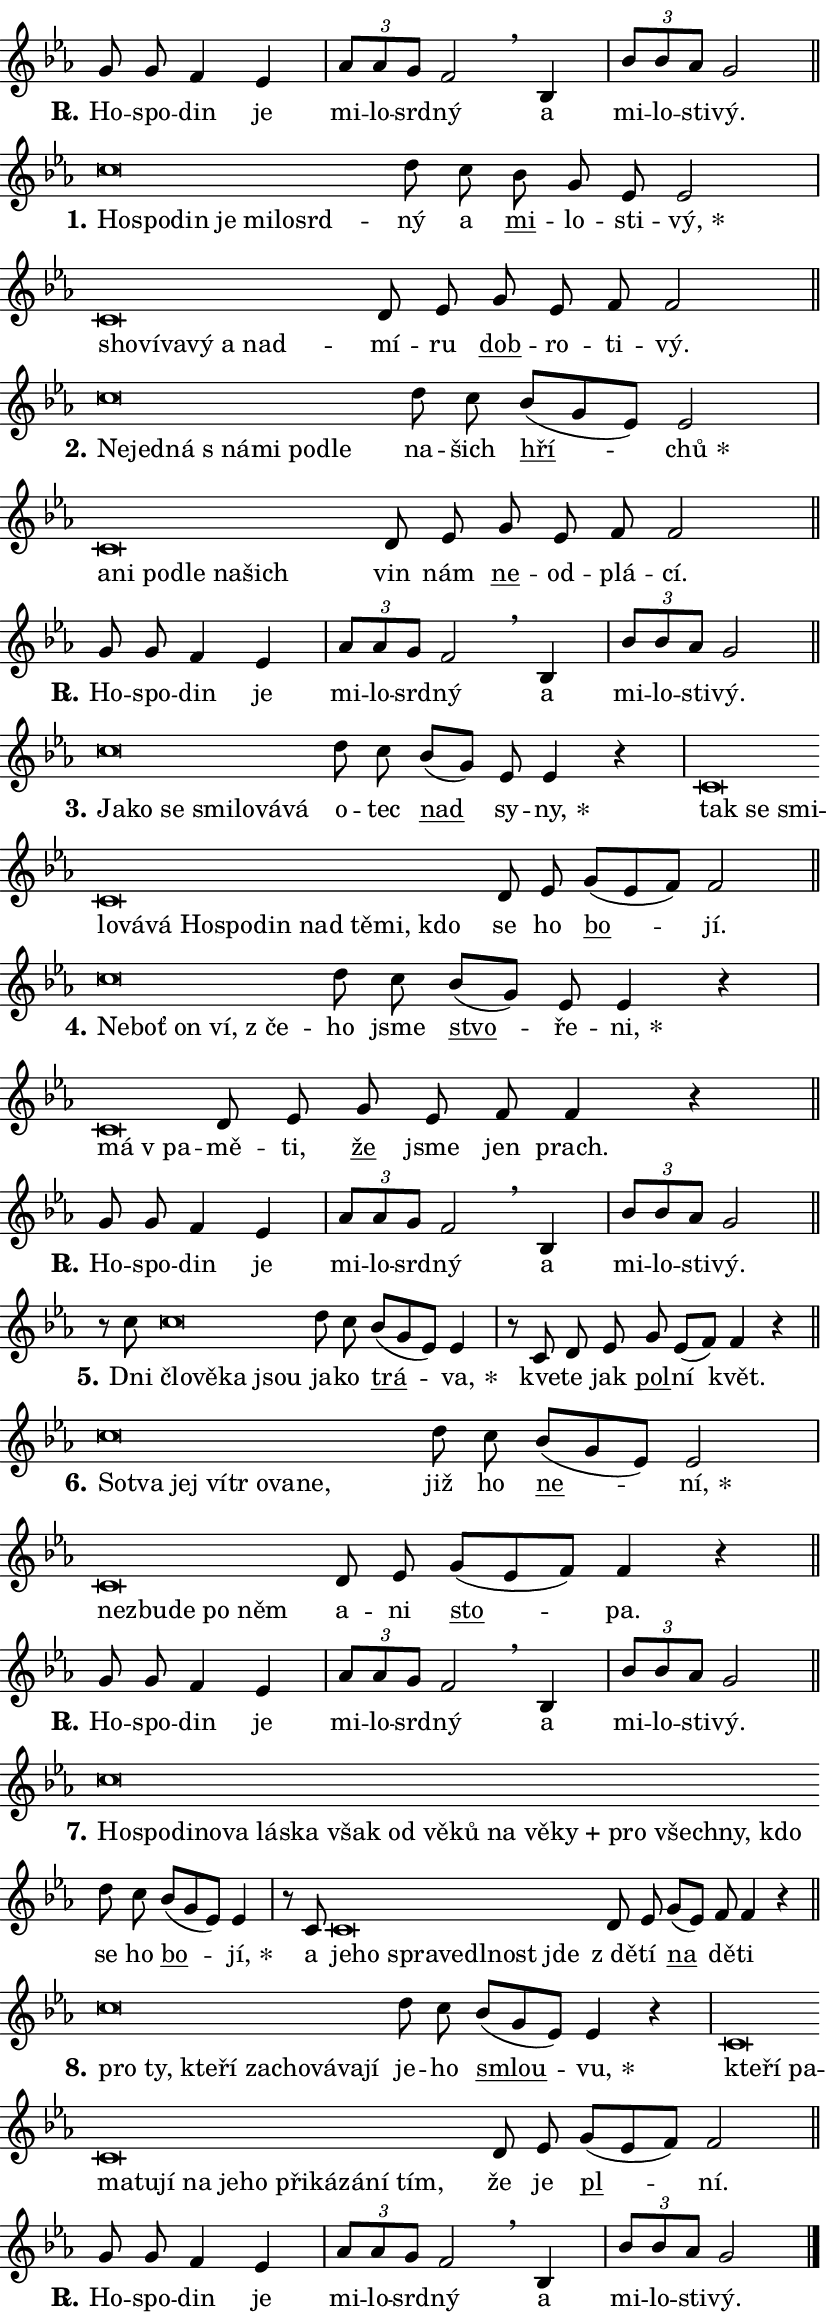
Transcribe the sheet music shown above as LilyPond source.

\version "2.24.0"
\header { tagline = "" }
\paper {
  indent = 0\cm
  top-margin = 0\cm
  right-margin = 0.13\cm % to fit lyric hyphens
  bottom-margin = 0\cm
  left-margin = 0\cm
  paper-width = 14\cm
  page-breaking = #ly:one-page-breaking
  system-system-spacing.basic-distance = #11
  score-system-spacing.basic-distance = #11
  ragged-last = ##f
}


%% Author: Thomas Morley
%% https://lists.gnu.org/archive/html/lilypond-user/2020-05/msg00002.html
#(define (line-position grob)
"Returns position of @var[grob} in current system:
   @code{'start}, if at first time-step
   @code{'end}, if at last time-step
   @code{'middle} otherwise
"
  (let* ((col (ly:item-get-column grob))
         (ln (ly:grob-object col 'left-neighbor))
         (rn (ly:grob-object col 'right-neighbor))
         (col-to-check-left (if (ly:grob? ln) ln col))
         (col-to-check-right (if (ly:grob? rn) rn col))
         (break-dir-left
           (and
             (ly:grob-property col-to-check-left 'non-musical #f)
             (ly:item-break-dir col-to-check-left)))
         (break-dir-right
           (and
             (ly:grob-property col-to-check-right 'non-musical #f)
             (ly:item-break-dir col-to-check-right))))
        (cond ((eqv? 1 break-dir-left) 'start)
              ((eqv? -1 break-dir-right) 'end)
              (else 'middle))))

#(define (tranparent-at-line-position vctor)
  (lambda (grob)
  "Relying on @code{line-position} select the relevant enry from @var{vctor}.
Used to determine transparency,"
    (case (line-position grob)
      ((end) (not (vector-ref vctor 0)))
      ((middle) (not (vector-ref vctor 1)))
      ((start) (not (vector-ref vctor 2))))))

noteHeadBreakVisibility =
#(define-music-function (break-visibility)(vector?)
"Makes @code{NoteHead}s transparent relying on @var{break-visibility}"
#{
  \override NoteHead.transparent =
    #(tranparent-at-line-position break-visibility)
#})

#(define delete-ledgers-for-transparent-note-heads
  (lambda (grob)
    "Reads whether a @code{NoteHead} is transparent.
If so this @code{NoteHead} is removed from @code{'note-heads} from
@var{grob}, which is supposed to be @code{LedgerLineSpanner}.
As a result ledgers are not printed for this @code{NoteHead}"
    (let* ((nhds-array (ly:grob-object grob 'note-heads))
           (nhds-list
             (if (ly:grob-array? nhds-array)
                 (ly:grob-array->list nhds-array)
                 '()))
           ;; Relies on the transparent-property being done before
           ;; Staff.LedgerLineSpanner.after-line-breaking is executed.
           ;; This is fragile ...
           (to-keep
             (remove
               (lambda (nhd)
                 (ly:grob-property nhd 'transparent #f))
               nhds-list)))
      ;; TODO find a better method to iterate over grob-arrays, similiar
      ;; to filter/remove etc for lists
      ;; For now rebuilt from scratch
      (set! (ly:grob-object grob 'note-heads)  '())
      (for-each
        (lambda (nhd)
          (ly:pointer-group-interface::add-grob grob 'note-heads nhd))
        to-keep))))

squashNotes = {
  \override NoteHead.X-extent = #'(-0.2 . 0.2)
  \override NoteHead.Y-extent = #'(-0.75 . 0)
  \override NoteHead.stencil =
    #(lambda (grob)
       (let ((pos (ly:grob-property grob 'staff-position)))
         (begin
           (if (< pos -7) (display "ERROR: Lower brevis then expected\n") (display ""))
           (if (<= pos -6) ly:text-interface::print ly:note-head::print))))
}
unSquashNotes = {
  \revert NoteHead.X-extent
  \revert NoteHead.Y-extent
  \revert NoteHead.stencil
}

hideNotes = \noteHeadBreakVisibility #begin-of-line-visible
unHideNotes = \noteHeadBreakVisibility #all-visible

% work-around for resetting accidentals
% https://lilypond.org/doc/v2.23/Documentation/notation/displaying-rhythms#unmetered-music
cadenzaMeasure = {
  \cadenzaOff
  \partial 1024 s1024
  \cadenzaOn
}

#(define-markup-command (accent layout props text) (markup?)
  "Underline accented syllable"
  (interpret-markup layout props
    #{\markup \override #'(offset . 4.3) \underline { #text }#}))

responsum = \markup \concat {
  "R" \hspace #-1.05 \path #0.1 #'((moveto 0 0.07) (lineto 0.9 0.8)) \hspace #0.05 "."
}

spaceSize = #0.6828661417322834 % exact space size for TeX Gyre Schola

\layout {
  \context {
    \Staff
    \remove "Time_signature_engraver"
    \override LedgerLineSpanner.after-line-breaking = #delete-ledgers-for-transparent-note-heads
  }
  \context {
    \Lyrics {
      \override LyricSpace.minimum-distance = \spaceSize
      \override LyricText.font-name = #"TeX Gyre Schola"
      \override LyricText.font-size = 1
      \override StanzaNumber.font-name = #"TeX Gyre Schola Bold"
      \override StanzaNumber.font-size = 1
    }
  }
  \context {
    \Score 
    \override NoteHead.text =
      #(lambda (grob) 
        (let ((pos (ly:grob-property grob 'staff-position)))
          #{\markup {
            \combine
              \halign #-0.55 \raise #(if (= pos -6) 0 0.5) \override #'(thickness . 2) \draw-line #'(3.2 . 0)
              \musicglyph "noteheads.sM1"
          }#}))
  }
}

% magnetic-lyrics.ily
%
%   written by
%     Jean Abou Samra <jean@abou-samra.fr>
%     Werner Lemberg <wl@gnu.org>
%
%   adapted by
%     Jiri Hon <jiri.hon@gmail.com>
%
% Version 2022-Apr-15

% https://www.mail-archive.com/lilypond-user@gnu.org/msg149350.html

#(define (Left_hyphen_pointer_engraver context)
   "Collect syllable-hyphen-syllable occurrences in lyrics and store
them in properties.  This engraver only looks to the left.  For
example, if the lyrics input is @code{foo -- bar}, it does the
following.

@itemize @bullet
@item
Set the @code{text} property of the @code{LyricHyphen} grob between
@q{foo} and @q{bar} to @code{foo}.

@item
Set the @code{left-hyphen} property of the @code{LyricText} grob with
text @q{foo} to the @code{LyricHyphen} grob between @q{foo} and
@q{bar}.
@end itemize

Use this auxiliary engraver in combination with the
@code{lyric-@/text::@/apply-@/magnetic-@/offset!} hook."
   (let ((hyphen #f)
         (text #f))
     (make-engraver
      (acknowledgers
       ((lyric-syllable-interface engraver grob source-engraver)
        (set! text grob)))
      (end-acknowledgers
       ((lyric-hyphen-interface engraver grob source-engraver)
        ;(when (not (grob::has-interface grob 'lyric-space-interface))
          (set! hyphen grob)));)
      ((stop-translation-timestep engraver)
       (when (and text hyphen)
         (ly:grob-set-object! text 'left-hyphen hyphen))
       (set! text #f)
       (set! hyphen #f)))))

#(define (lyric-text::apply-magnetic-offset! grob)
   "If the space between two syllables is less than the value in
property @code{LyricText@/.details@/.squash-threshold}, move the right
syllable to the left so that it gets concatenated with the left
syllable.

Use this function as a hook for
@code{LyricText@/.after-@/line-@/breaking} if the
@code{Left_@/hyphen_@/pointer_@/engraver} is active."
   (let ((hyphen (ly:grob-object grob 'left-hyphen #f)))
     (when hyphen
       (let ((left-text (ly:spanner-bound hyphen LEFT)))
         (when (grob::has-interface left-text 'lyric-syllable-interface)
           (let* ((common (ly:grob-common-refpoint grob left-text X))
                  (this-x-ext (ly:grob-extent grob common X))
                  (left-x-ext
                   (begin
                     ;; Trigger magnetism for left-text.
                     (ly:grob-property left-text 'after-line-breaking)
                     (ly:grob-extent left-text common X)))
                  ;; `delta` is the gap width between two syllables.
                  (delta (- (interval-start this-x-ext)
                            (interval-end left-x-ext)))
                  (details (ly:grob-property grob 'details))
                  (threshold (assoc-get 'squash-threshold details 0.2)))
             (when (< delta threshold)
               (let* (;; We have to manipulate the input text so that
                      ;; ligatures crossing syllable boundaries are not
                      ;; disabled.  For languages based on the Latin
                      ;; script this is essentially a beautification.
                      ;; However, for non-Western scripts it can be a
                      ;; necessity.
                      (lt (ly:grob-property left-text 'text))
                      (rt (ly:grob-property grob 'text))
                      (is-space (grob::has-interface hyphen 'lyric-space-interface))
                      (space (if is-space " " ""))
                      (extra-delta (if is-space spaceSize 0))
                      ;; Append new syllable.
                      (ltrt-space (if (and (string? lt) (string? rt))
                                (string-append lt space rt)
                                (make-concat-markup (list lt space rt))))
                      ;; Right-align `ltrt` to the right side.
                      (ltrt-space-markup (grob-interpret-markup
                               grob
                               (make-translate-markup
                                (cons (interval-length this-x-ext) 0)
                                (make-right-align-markup ltrt-space)))))
                 (begin
                   ;; Don't print `left-text`.
                   (ly:grob-set-property! left-text 'stencil #f)
                   ;; Set text and stencil (which holds all collected
                   ;; syllables so far) and shift it to the left.
                   (ly:grob-set-property! grob 'text ltrt-space)
                   (ly:grob-set-property! grob 'stencil ltrt-space-markup)
                   (ly:grob-translate-axis! grob (- (- delta extra-delta)) X))))))))))


#(define (lyric-hyphen::displace-bounds-first grob)
   ;; Make very sure this callback isn't triggered too early.
   (let ((left (ly:spanner-bound grob LEFT))
         (right (ly:spanner-bound grob RIGHT)))
     (ly:grob-property left 'after-line-breaking)
     (ly:grob-property right 'after-line-breaking)
     (ly:lyric-hyphen::print grob)))

squashThreshold = #0.4

\layout {
  \context {
    \Lyrics
    \consists #Left_hyphen_pointer_engraver
    \override LyricText.after-line-breaking =
      #lyric-text::apply-magnetic-offset!
    \override LyricHyphen.stencil = #lyric-hyphen::displace-bounds-first
    \override LyricText.details.squash-threshold = \squashThreshold
    \override LyricHyphen.minimum-distance = 0
    \override LyricHyphen.minimum-length = \squashThreshold
  }
}

squashText = \override LyricText.details.squash-threshold = 9999
unSquashText = \override LyricText.details.squash-threshold = \squashThreshold

leftText = \override LyricText.self-alignment-X = #LEFT
unLeftText = \revert LyricText.self-alignment-X

starOffset = #(lambda (grob) 
                (let ((x_offset (ly:self-alignment-interface::aligned-on-x-parent grob)))
                  (if (= x_offset 0) 0 (+ x_offset 1.2))))

star = #(define-music-function (syllable)(string?)
"Append star separator at the end of a syllable"
#{
  \once \override LyricText.X-offset = #starOffset
  \lyricmode { \markup {
    #syllable
    \override #'((font-name . "TeX Gyre Schola Bold")) \hspace #0.2 \lower #0.65 \larger "*"
  } }
#})

starAccent = #(define-music-function (syllable)(string?)
"Append star separator at the end of a syllable and make accent"
#{
  \once \override LyricText.X-offset = #starOffset
  \lyricmode { \markup {
    \accent #syllable
    \override #'((font-name . "TeX Gyre Schola Bold")) \hspace #0.2 \lower #0.65 \larger "*"
  } }
#})

breath = #(define-music-function (syllable)(string?)
"Append breathing indicator at the end of a syllable"
#{
  \lyricmode { \markup { #syllable "+" } }
#})

optionalBreath = #(define-music-function (syllable)(string?)
"Append optional breathing indicator at the end of a syllable"
#{
  \lyricmode { \markup { #syllable "(+)" } }
#})


\score {
    <<
        \new Voice = "melody" { \cadenzaOn \key es \major \relative { g'8 g f4 es \cadenzaMeasure \bar "|" \tuplet 3/2 { as8[ as g] } f2 \breathe \bar "" bes,4 \cadenzaMeasure \bar "|" \tuplet 3/2 {bes'8[ bes as] } g2 \cadenzaMeasure \bar "||" \break } }
        \new Lyrics \lyricsto "melody" { \lyricmode { \set stanza = \responsum
Ho -- spo -- din je mi -- lo -- srd -- ný a mi -- lo -- sti -- vý. } }
    >>
    \layout {}
}

\score {
    <<
        \new Voice = "melody" { \cadenzaOn \key es \major \relative { \squashNotes c''\breve*1/16 \hideNotes \breve*1/16 \bar "" \breve*1/16 \bar "" \breve*1/16 \bar "" \breve*1/16 \bar "" \breve*1/16 \breve*1/16 \bar "" \unHideNotes \unSquashNotes d8 c \bar "" bes g es es2 \cadenzaMeasure \bar "|" \squashNotes c\breve*1/16 \hideNotes \breve*1/16 \bar "" \breve*1/16 \bar "" \breve*1/16 \bar "" \breve*1/16 \breve*1/16 \bar "" \unHideNotes \unSquashNotes d8 es \bar "" g es f f2 \cadenzaMeasure \bar "||" \break } }
        \new Lyrics \lyricsto "melody" { \lyricmode { \set stanza = "1."
\leftText Ho -- \squashText spo -- din je mi -- lo -- srd -- \unLeftText \unSquashText ný a \markup \accent mi -- lo -- sti -- \star vý, \leftText sho -- \squashText ví -- va -- vý a nad -- \unLeftText \unSquashText mí -- ru \markup \accent dob -- ro -- ti -- vý. } }
    >>
    \layout {}
}

\score {
    <<
        \new Voice = "melody" { \cadenzaOn \key es \major \relative { \squashNotes c''\breve*1/16 \hideNotes \breve*1/16 \bar "" \breve*1/16 \bar "" \breve*1/16 \bar "" \breve*1/16 \bar "" \breve*1/16 \breve*1/16 \bar "" \unHideNotes \unSquashNotes d8 c \bar "" bes[( g es)] es2 \cadenzaMeasure \bar "|" \squashNotes c\breve*1/16 \hideNotes \breve*1/16 \bar "" \breve*1/16 \bar "" \breve*1/16 \bar "" \breve*1/16 \breve*1/16 \bar "" \unHideNotes \unSquashNotes d8 es \bar "" g es f f2 \cadenzaMeasure \bar "||" \break } }
        \new Lyrics \lyricsto "melody" { \lyricmode { \set stanza = "2."
\leftText Ne -- \squashText jed -- ná "s ná" -- mi po -- dle \unLeftText \unSquashText na -- šich \markup \accent hří -- \star chů \leftText a -- \squashText ni po -- dle na -- šich \unLeftText \unSquashText vin nám \markup \accent ne -- od -- plá -- cí. } }
    >>
    \layout {}
}

\score {
    <<
        \new Voice = "melody" { \cadenzaOn \key es \major \relative { g'8 g f4 es \cadenzaMeasure \bar "|" \tuplet 3/2 { as8[ as g] } f2 \breathe \bar "" bes,4 \cadenzaMeasure \bar "|" \tuplet 3/2 {bes'8[ bes as] } g2 \cadenzaMeasure \bar "||" \break } }
        \new Lyrics \lyricsto "melody" { \lyricmode { \set stanza = \responsum
Ho -- spo -- din je mi -- lo -- srd -- ný a mi -- lo -- sti -- vý. } }
    >>
    \layout {}
}

\score {
    <<
        \new Voice = "melody" { \cadenzaOn \key es \major \relative { \squashNotes c''\breve*1/16 \hideNotes \breve*1/16 \bar "" \breve*1/16 \bar "" \breve*1/16 \bar "" \breve*1/16 \bar "" \breve*1/16 \breve*1/16 \bar "" \unHideNotes \unSquashNotes d8 c \bar "" bes[( g)] es es4 r \cadenzaMeasure \bar "|" \squashNotes c\breve*1/16 \hideNotes \breve*1/16 \bar "" \breve*1/16 \bar "" \breve*1/16 \bar "" \breve*1/16 \bar "" \breve*1/16 \bar "" \breve*1/16 \bar "" \breve*1/16 \bar "" \breve*1/16 \bar "" \breve*1/16 \bar "" \breve*1/16 \bar "" \breve*1/16 \breve*1/16 \bar "" \unHideNotes \unSquashNotes d8 es \bar "" g[( es f)] f2 \cadenzaMeasure \bar "||" \break } }
        \new Lyrics \lyricsto "melody" { \lyricmode { \set stanza = "3."
\leftText Ja -- \squashText ko se smi -- lo -- vá -- vá \unLeftText \unSquashText o -- tec \markup \accent nad sy -- \star ny, \leftText tak \squashText se smi -- lo -- vá -- vá Ho -- spo -- din nad tě -- mi, kdo \unLeftText \unSquashText se ho \markup \accent bo -- jí. } }
    >>
    \layout {}
}

\score {
    <<
        \new Voice = "melody" { \cadenzaOn \key es \major \relative { \squashNotes c''\breve*1/16 \hideNotes \breve*1/16 \bar "" \breve*1/16 \bar "" \breve*1/16 \breve*1/16 \bar "" \unHideNotes \unSquashNotes d8 c \bar "" bes[( g)] es es4 r \cadenzaMeasure \bar "|" \squashNotes c\breve*1/16 \hideNotes \breve*1/16 \bar "" \unHideNotes \unSquashNotes d8 es \bar "" g es f f4 r \cadenzaMeasure \bar "||" \break } }
        \new Lyrics \lyricsto "melody" { \lyricmode { \set stanza = "4."
\leftText Ne -- \squashText boť on ví, "z če" -- \unLeftText \unSquashText ho jsme \markup \accent stvo -- ře -- \star ni, \leftText má \squashText "v pa" -- \unLeftText \unSquashText mě -- ti, \markup \accent že jsme jen prach. } }
    >>
    \layout {}
}

\score {
    <<
        \new Voice = "melody" { \cadenzaOn \key es \major \relative { g'8 g f4 es \cadenzaMeasure \bar "|" \tuplet 3/2 { as8[ as g] } f2 \breathe \bar "" bes,4 \cadenzaMeasure \bar "|" \tuplet 3/2 {bes'8[ bes as] } g2 \cadenzaMeasure \bar "||" \break } }
        \new Lyrics \lyricsto "melody" { \lyricmode { \set stanza = \responsum
Ho -- spo -- din je mi -- lo -- srd -- ný a mi -- lo -- sti -- vý. } }
    >>
    \layout {}
}

\score {
    <<
        \new Voice = "melody" { \cadenzaOn \key es \major \relative { r8 c''8 \squashNotes c\breve*1/16 \hideNotes \breve*1/16 \bar "" \breve*1/16 \breve*1/16 \bar "" \unHideNotes \unSquashNotes d8 c \bar "" bes[( g es)] es4 \cadenzaMeasure \bar "|" r8 c d8 es \bar "" g es[( f)] f4 r \cadenzaMeasure \bar "||" \break } }
        \new Lyrics \lyricsto "melody" { \lyricmode { \set stanza = "5."
Dni \leftText člo -- \squashText vě -- ka jsou \unLeftText \unSquashText ja -- ko \markup \accent trá -- \star va, kve -- te jak \markup \accent pol -- ní květ. } }
    >>
    \layout {}
}

\score {
    <<
        \new Voice = "melody" { \cadenzaOn \key es \major \relative { \squashNotes c''\breve*1/16 \hideNotes \breve*1/16 \bar "" \breve*1/16 \bar "" \breve*1/16 \bar "" \breve*1/16 \bar "" \breve*1/16 \bar "" \breve*1/16 \breve*1/16 \bar "" \unHideNotes \unSquashNotes d8 c \bar "" bes[( g es)] es2 \cadenzaMeasure \bar "|" \squashNotes c\breve*1/16 \hideNotes \breve*1/16 \bar "" \breve*1/16 \bar "" \breve*1/16 \breve*1/16 \bar "" \unHideNotes \unSquashNotes d8 es \bar "" g[( es f)] f4 r \cadenzaMeasure \bar "||" \break } }
        \new Lyrics \lyricsto "melody" { \lyricmode { \set stanza = "6."
\leftText So -- \squashText tva jej ví -- tr o -- va -- ne, \unLeftText \unSquashText již ho \markup \accent ne -- \star ní, \leftText ne -- \squashText zbu -- de po něm \unLeftText \unSquashText a -- ni \markup \accent sto -- pa. } }
    >>
    \layout {}
}

\score {
    <<
        \new Voice = "melody" { \cadenzaOn \key es \major \relative { g'8 g f4 es \cadenzaMeasure \bar "|" \tuplet 3/2 { as8[ as g] } f2 \breathe \bar "" bes,4 \cadenzaMeasure \bar "|" \tuplet 3/2 {bes'8[ bes as] } g2 \cadenzaMeasure \bar "||" \break } }
        \new Lyrics \lyricsto "melody" { \lyricmode { \set stanza = \responsum
Ho -- spo -- din je mi -- lo -- srd -- ný a mi -- lo -- sti -- vý. } }
    >>
    \layout {}
}

\score {
    <<
        \new Voice = "melody" { \cadenzaOn \key es \major \relative { \squashNotes c''\breve*1/16 \hideNotes \breve*1/16 \bar "" \breve*1/16 \bar "" \breve*1/16 \bar "" \breve*1/16 \bar "" \breve*1/16 \bar "" \breve*1/16 \bar "" \breve*1/16 \bar "" \breve*1/16 \bar "" \breve*1/16 \bar "" \breve*1/16 \bar "" \breve*1/16 \bar "" \breve*1/16 \bar "" \breve*1/16 \bar "" \breve*1/16 \bar "" \breve*1/16 \bar "" \breve*1/16 \breve*1/16 \bar "" \unHideNotes \unSquashNotes d8 c \bar "" bes[( g es)] es4 \cadenzaMeasure \bar "|" r8 c8 \squashNotes c\breve*1/16 \hideNotes \breve*1/16 \bar "" \breve*1/16 \bar "" \breve*1/16 \bar "" \breve*1/16 \bar "" \breve*1/16 \breve*1/16 \bar "" \unHideNotes \unSquashNotes d8 es \bar "" g[( es)] f f4 r \cadenzaMeasure \bar "||" \break } }
        \new Lyrics \lyricsto "melody" { \lyricmode { \set stanza = "7."
\leftText Ho -- \squashText spo -- di -- no -- va lá -- ska však od vě -- ků na vě -- \breath "ky" pro všech -- ny, kdo \unLeftText \unSquashText se ho \markup \accent bo -- \star jí, a \leftText je -- \squashText ho spra -- ve -- dl -- nost jde \unLeftText \unSquashText "z dě" -- tí \markup \accent na dě -- ti } }
    >>
    \layout {}
}

\score {
    <<
        \new Voice = "melody" { \cadenzaOn \key es \major \relative { \squashNotes c''\breve*1/16 \hideNotes \breve*1/16 \bar "" \breve*1/16 \bar "" \breve*1/16 \bar "" \breve*1/16 \bar "" \breve*1/16 \bar "" \breve*1/16 \bar "" \breve*1/16 \breve*1/16 \bar "" \unHideNotes \unSquashNotes d8 c \bar "" bes[( g es)] es4 r \cadenzaMeasure \bar "|" \squashNotes c\breve*1/16 \hideNotes \breve*1/16 \bar "" \breve*1/16 \bar "" \breve*1/16 \bar "" \breve*1/16 \bar "" \breve*1/16 \bar "" \breve*1/16 \bar "" \breve*1/16 \bar "" \breve*1/16 \bar "" \breve*1/16 \bar "" \breve*1/16 \bar "" \breve*1/16 \bar "" \breve*1/16 \breve*1/16 \bar "" \unHideNotes \unSquashNotes d8 es \bar "" g[( es f)] f2 \cadenzaMeasure \bar "||" \break } }
        \new Lyrics \lyricsto "melody" { \lyricmode { \set stanza = "8."
\leftText pro \squashText ty, kte -- ří za -- cho -- vá -- va -- jí \unLeftText \unSquashText je -- ho \markup \accent smlou -- \star vu, \leftText kte -- \squashText ří pa -- ma -- tu -- jí na je -- ho při -- ká -- zá -- ní tím, \unLeftText \unSquashText že je \markup \accent pl -- ní. } }
    >>
    \layout {}
}

\score {
    <<
        \new Voice = "melody" { \cadenzaOn \key es \major \relative { g'8 g f4 es \cadenzaMeasure \bar "|" \tuplet 3/2 { as8[ as g] } f2 \breathe \bar "" bes,4 \cadenzaMeasure \bar "|" \tuplet 3/2 {bes'8[ bes as] } g2 \cadenzaMeasure \bar "||" \break } \bar "|." }
        \new Lyrics \lyricsto "melody" { \lyricmode { \set stanza = \responsum
Ho -- spo -- din je mi -- lo -- srd -- ný a mi -- lo -- sti -- vý. } }
    >>
    \layout {}
}
